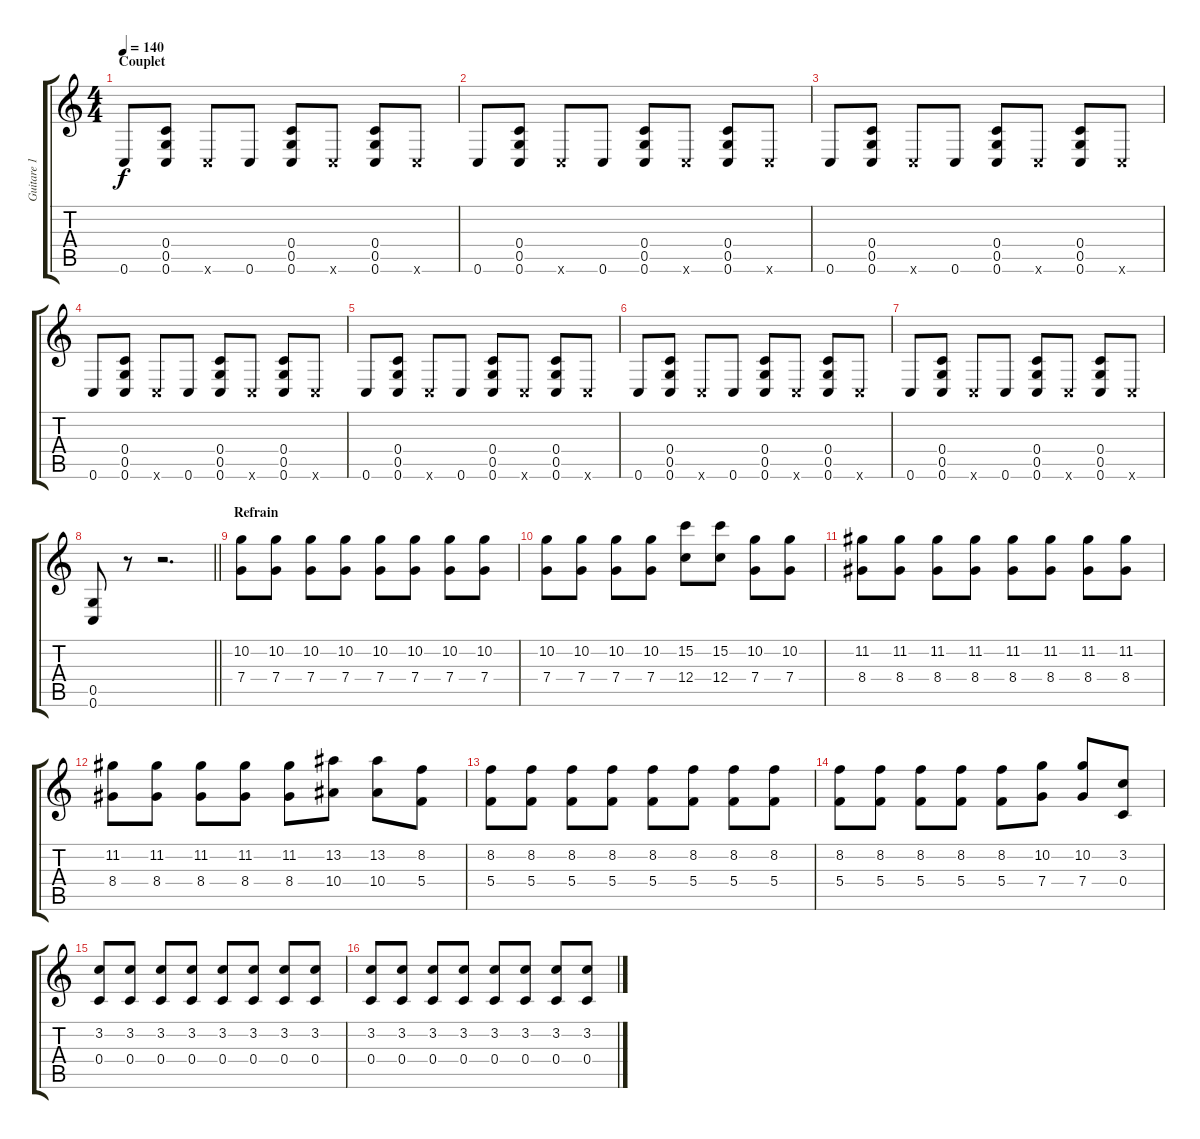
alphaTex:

\track ("Guitare 1" "Guitare 1") {instrument overdrivenguitar}
\staff {score tabs}
\tuning (D4 A3 F3 C3 G2 C2) {hide}
\ts (4 4)
\section ("" "Couplet")
\tempo 140
\clef g2
\ks c
0.6.8{dy f} (0.4 0.5 0.6).8 0.6{x}.8 0.6.8 (0.4 0.5 0.6).8 0.6{x}.8 (0.4 0.5 0.6).8 0.6{x}.8 |
0.6.8 (0.4 0.5 0.6).8 0.6{x}.8 0.6.8 (0.4 0.5 0.6).8 0.6{x}.8 (0.4 0.5 0.6).8 0.6{x}.8 |
0.6.8 (0.4 0.5 0.6).8 0.6{x}.8 0.6.8 (0.4 0.5 0.6).8 0.6{x}.8 (0.4 0.5 0.6).8 0.6{x}.8 |
0.6.8 (0.4 0.5 0.6).8 0.6{x}.8 0.6.8 (0.4 0.5 0.6).8 0.6{x}.8 (0.4 0.5 0.6).8 0.6{x}.8 |
0.6.8 (0.4 0.5 0.6).8 0.6{x}.8 0.6.8 (0.4 0.5 0.6).8 0.6{x}.8 (0.4 0.5 0.6).8 0.6{x}.8 |
0.6.8 (0.4 0.5 0.6).8 0.6{x}.8 0.6.8 (0.4 0.5 0.6).8 0.6{x}.8 (0.4 0.5 0.6).8 0.6{x}.8 |
0.6.8 (0.4 0.5 0.6).8 0.6{x}.8 0.6.8 (0.4 0.5 0.6).8 0.6{x}.8 (0.4 0.5 0.6).8 0.6{x}.8 |
\barLineRight lightlight
(0.5 0.6).8 r.8 r.2{d} |
\section ("" "Refrain")
(10.2 7.4).8{volume 4 instrument overdrivenguitar} (10.2 7.4).8 (10.2 7.4).8 (10.2 7.4).8 (10.2 7.4).8 (10.2 7.4).8 (10.2 7.4).8 (10.2 7.4).8 |
(10.2 7.4).8 (10.2 7.4).8 (10.2 7.4).8 (10.2 7.4).8 (15.2 12.4).8 (15.2 12.4).8 (10.2 7.4).8 (10.2 7.4).8 |
(11.2 8.4).8 (11.2 8.4).8 (11.2 8.4).8 (11.2 8.4).8 (11.2 8.4).8 (11.2 8.4).8 (11.2 8.4).8 (11.2 8.4).8 |
(11.2 8.4).8 (11.2 8.4).8 (11.2 8.4).8 (11.2 8.4).8 (11.2 8.4).8 (13.2 10.4).8 (13.2 10.4).8 (8.2 5.4).8 |
(8.2 5.4).8 (8.2 5.4).8 (8.2 5.4).8 (8.2 5.4).8 (8.2 5.4).8 (8.2 5.4).8 (8.2 5.4).8 (8.2 5.4).8 |
(8.2 5.4).8 (8.2 5.4).8 (8.2 5.4).8 (8.2 5.4).8 (8.2 5.4).8 (10.2 7.4).8 (10.2 7.4).8 (3.2 0.4).8 |
(3.2 0.4).8 (3.2 0.4).8 (3.2 0.4).8 (3.2 0.4).8 (3.2 0.4).8 (3.2 0.4).8 (3.2 0.4).8 (3.2 0.4).8 |
(3.2 0.4).8 (3.2 0.4).8 (3.2 0.4).8 (3.2 0.4).8 (3.2 0.4).8 (3.2 0.4).8 (3.2 0.4).8 (3.2 0.4).8
